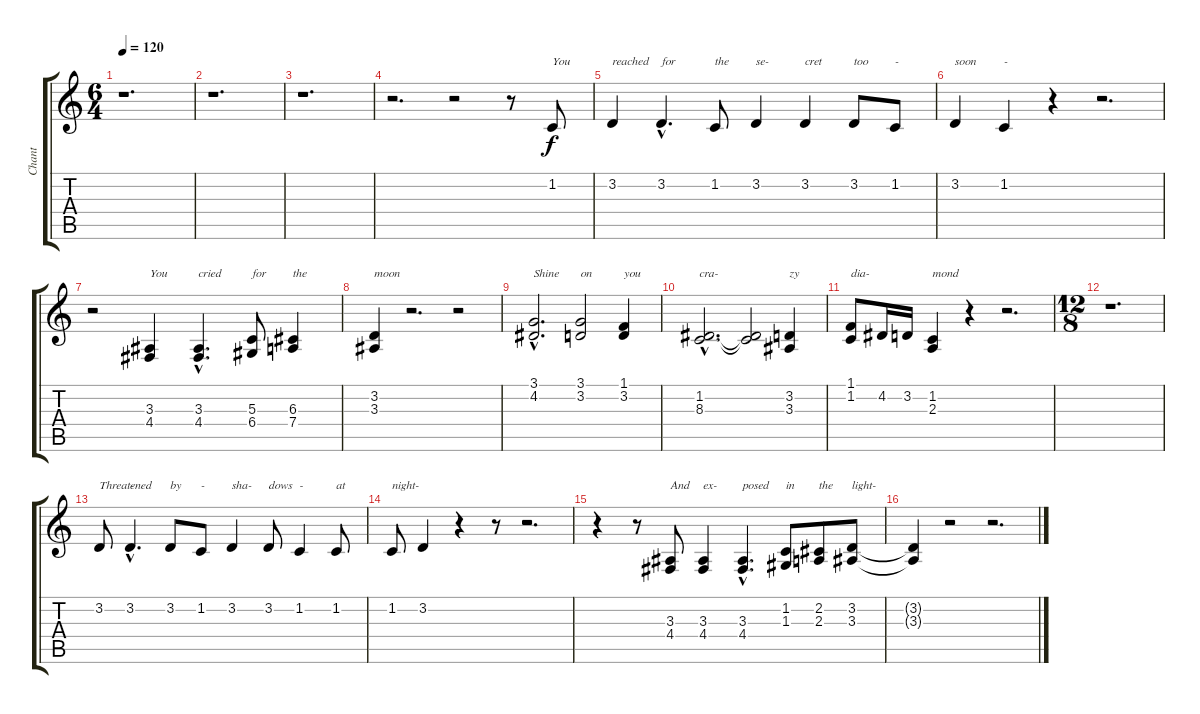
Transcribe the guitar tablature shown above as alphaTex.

\track ("Chant" "Chant") {instrument sopranosax}
\staff {score tabs}
\tuning (E4 B3 G3 D3 A2 E2) {hide}
\ts (6 4)
\tempo 120
\clef g2
\ks c
r.1{d dy f} |
r.1{d} |
r.1{d} |
r.2{d} r.2 r.8 1.2.8{txt "You"} |
3.2.4{txt "reached"} 3.2{hac}.4{d txt "for"} 1.2.8{txt "the"} 3.2.4{txt "se-"} 3.2.4{txt "cret"} 3.2.8{txt "too"} 1.2.8{txt "-"} |
3.2.4{txt "soon"} 1.2.4{txt "-"} r.4 r.2{d} |
r.2 (3.3 4.4).4{txt "You"} (3.3{hac} 4.4).4{d txt "cried"} (5.3 6.4).8{txt "for"} (6.3 7.4).4{txt "the"} |
(3.2 3.3).4{txt "moon"} r.2{d} r.2 |
(3.1{hac} 4.2).2{d txt "Shine"} (3.1 3.2).2{txt "on"} (1.1 3.2).4{txt "you"} |
(1.2{hac} 8.3{hac}).2{d txt "cra-"} (1.2{t} 8.3{t}).2 (3.2 3.3).4{txt "zy"} |
(1.1 1.2).8{txt "dia-"} 4.2.16 3.2.16 (1.2 2.3).4{txt "mond"} r.4 r.2{d} |
\ts (12 8)
r.1{d} |
3.2.8{txt "Threat-"} 3.2{hac}.4{d txt "ened"} 3.2.8{txt "by"} 1.2.8{txt "-"} 3.2.4{txt "sha-"} 3.2.8{txt "dows"} 1.2.4{txt "-"} 1.2.8{txt "at"} |
1.2.8{txt "night-"} 3.2.4 r.4 r.8 r.2{d} |
r.4 r.8 (3.3 4.4).8{txt "And"} (3.3 4.4).4{txt "ex-"} (3.3{hac} 4.4{hac}).4{d txt "posed"} (1.2 1.3).8{txt "in"} (2.2 2.3).8{txt "the"} (3.2 3.3).8{txt "light-"} |
(3.2{t} 3.3{t}).4 r.2 r.2{d}
